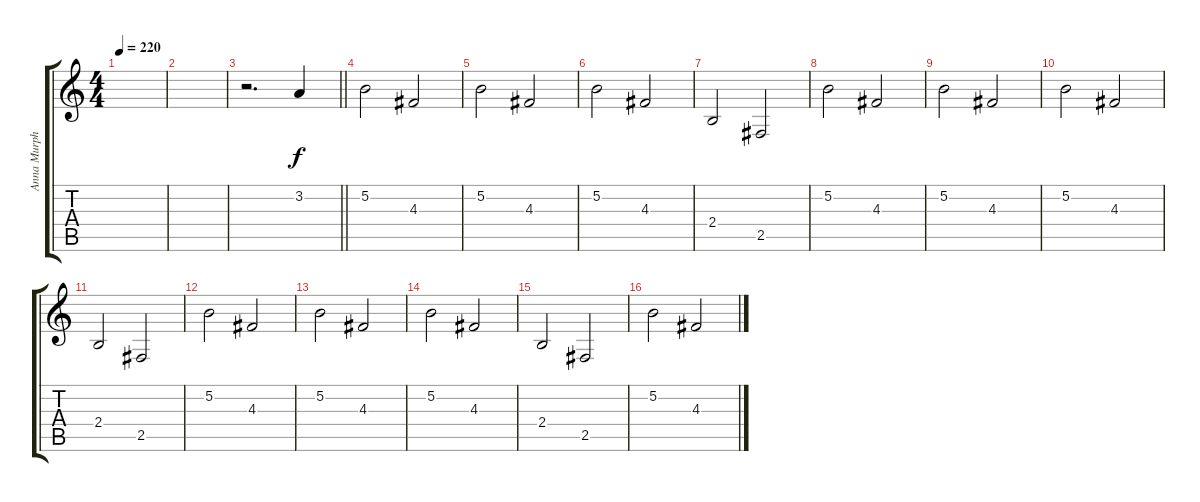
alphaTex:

\track ("Anna Murphy" "Anna Murph") {instrument contrabass}
\staff {score tabs}
\tuning (B3 Gb3 D3 A2 E2 B1) {hide}
\ts (4 4)
\tempo 220
\clef g2
\ks c
|
|
\barLineRight lightlight
r.2{d balance 16} 3.2.4 |
5.2.2 4.3.2 |
5.2.2 4.3.2 |
5.2.2 4.3.2 |
2.4.2 2.5.2 |
5.2.2 4.3.2 |
5.2.2 4.3.2 |
5.2.2 4.3.2 |
2.4.2 2.5.2 |
5.2.2 4.3.2 |
5.2.2 4.3.2 |
5.2.2 4.3.2 |
2.4.2 2.5.2 |
5.2.2 4.3.2
